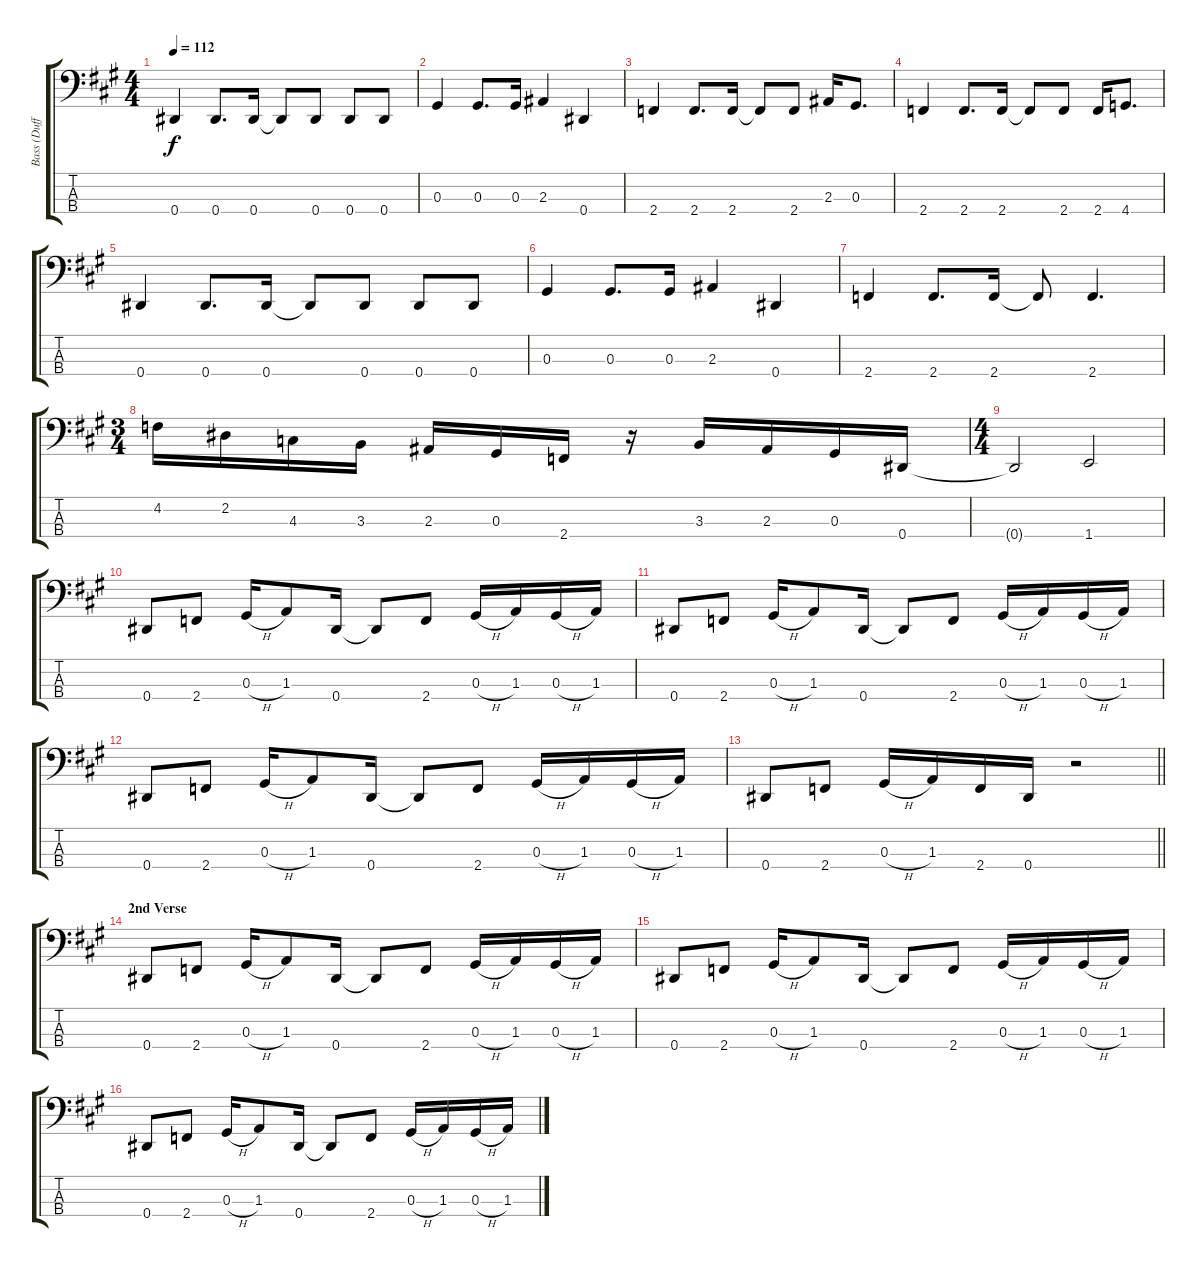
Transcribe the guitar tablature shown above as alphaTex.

\track ("Bass (Duff)" "Bass (Duff") {instrument electricbasspick}
\staff {score tabs}
\tuning (Gb2 Db2 Ab1 Eb1) {hide}
\ts (4 4)
\tempo 112
\clef f4
\ks f#minor
0.4.4{dy f} 0.4.8{d} 0.4.16 0.4{t}.8 0.4.8 0.4.8 0.4.8 |
0.3.4 0.3.8{d} 0.3.16 2.3.4 0.4.4 |
2.4.4 2.4.8{d} 2.4.16 2.4{t}.8 2.4.8 2.3.16 0.3.8{d} |
2.4.4 2.4.8{d} 2.4.16 2.4{t}.8 2.4.8 2.4.16 4.4.8{d} |
0.4.4 0.4.8{d} 0.4.16 0.4{t}.8 0.4.8 0.4.8 0.4.8 |
0.3.4 0.3.8{d} 0.3.16 2.3.4 0.4.4 |
2.4.4 2.4.8{d} 2.4.16 2.4{t}.8 2.4.4{d} |
\ts (3 4)
4.2.16 2.2.16 4.3.16 3.3.16 2.3.16 0.3.16 2.4.16 r.16 3.3.16 2.3.16 0.3.16 0.4.16 |
\ts (4 4)
0.4{t}.2 1.4.2 |
0.4.8 2.4.8 0.3{h}.16 1.3.8 0.4.16 0.4{t}.8 2.4.8 0.3{h}.16 1.3.16 0.3{h}.16 1.3.16 |
0.4.8 2.4.8 0.3{h}.16 1.3.8 0.4.16 0.4{t}.8 2.4.8 0.3{h}.16 1.3.16 0.3{h}.16 1.3.16 |
0.4.8 2.4.8 0.3{h}.16 1.3.8 0.4.16 0.4{t}.8 2.4.8 0.3{h}.16 1.3.16 0.3{h}.16 1.3.16 |
\barLineRight lightlight
0.4.8 2.4.8 0.3{h}.16 1.3.16 2.4.16 0.4.16 r.2 |
\section ("" "2nd Verse")
0.4.8 2.4.8 0.3{h}.16 1.3.8 0.4.16 0.4{t}.8 2.4.8 0.3{h}.16 1.3.16 0.3{h}.16 1.3.16 |
0.4.8 2.4.8 0.3{h}.16 1.3.8 0.4.16 0.4{t}.8 2.4.8 0.3{h}.16 1.3.16 0.3{h}.16 1.3.16 |
0.4.8 2.4.8 0.3{h}.16 1.3.8 0.4.16 0.4{t}.8 2.4.8 0.3{h}.16 1.3.16 0.3{h}.16 1.3.16
